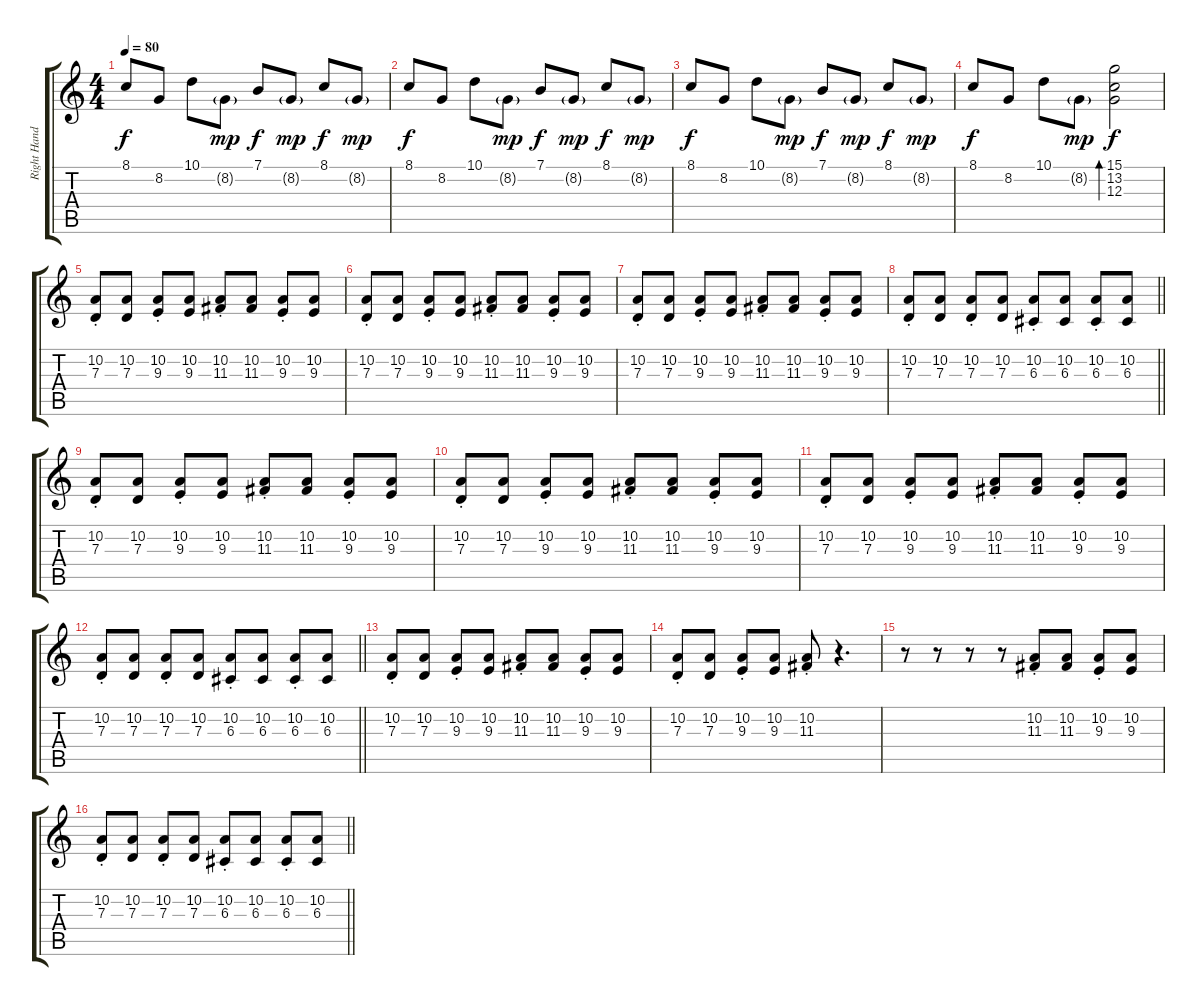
\track ("Right Hand Piano - Nick" "Right Hand") {instrument brightacousticpiano bank 98}
\staff {score tabs}
\tuning (E4 B3 G3 D3 A2 E2) {hide}
\ts (4 4)
\tempo 80
\clef g2
\ks c
8.1.8{dy f instrument orchestralharp} 8.2.8 10.1.8 8.2{g}.8{dy mp} 7.1.8{dy f} 8.2{g}.8{dy mp} 8.1.8{dy f} 8.2{g}.8{dy mp} |
8.1.8{dy f} 8.2.8 10.1.8 8.2{g}.8{dy mp} 7.1.8{dy f} 8.2{g}.8{dy mp} 8.1.8{dy f} 8.2{g}.8{dy mp} |
8.1.8{dy f} 8.2.8 10.1.8 8.2{g}.8{dy mp} 7.1.8{dy f} 8.2{g}.8{dy mp} 8.1.8{dy f} 8.2{g}.8{dy mp} |
8.1.8{dy f} 8.2.8 10.1.8 8.2{g}.8{dy mp} (15.1 13.2 12.3).2{bd 60 dy f} |
(10.2{st} 7.3{st}).8{instrument acousticgrandpiano} (10.2 7.3).8 (10.2{st} 9.3{st}).8 (10.2 9.3).8 (10.2{st} 11.3{st}).8 (10.2 11.3).8 (10.2{st} 9.3{st}).8 (10.2 9.3).8 |
(10.2{st} 7.3{st}).8 (10.2 7.3).8 (10.2{st} 9.3{st}).8 (10.2 9.3).8 (10.2{st} 11.3{st}).8 (10.2 11.3).8 (10.2{st} 9.3{st}).8 (10.2 9.3).8 |
(10.2{st} 7.3{st}).8 (10.2 7.3).8 (10.2{st} 9.3{st}).8 (10.2 9.3).8 (10.2{st} 11.3{st}).8 (10.2 11.3).8 (10.2{st} 9.3{st}).8 (10.2 9.3).8 |
\barLineRight lightlight
(10.2{st} 7.3{st}).8 (10.2 7.3).8 (10.2{st} 7.3{st}).8 (10.2 7.3).8 (10.2{st} 6.3{st}).8 (10.2 6.3).8 (10.2{st} 6.3{st}).8 (10.2 6.3).8 |
(10.2{st} 7.3{st}).8 (10.2 7.3).8 (10.2{st} 9.3{st}).8 (10.2 9.3).8 (10.2{st} 11.3{st}).8 (10.2 11.3).8 (10.2{st} 9.3{st}).8 (10.2 9.3).8 |
(10.2{st} 7.3{st}).8 (10.2 7.3).8 (10.2{st} 9.3{st}).8 (10.2 9.3).8 (10.2{st} 11.3{st}).8 (10.2 11.3).8 (10.2{st} 9.3{st}).8 (10.2 9.3).8 |
(10.2{st} 7.3{st}).8 (10.2 7.3).8 (10.2{st} 9.3{st}).8 (10.2 9.3).8 (10.2{st} 11.3{st}).8 (10.2 11.3).8 (10.2{st} 9.3{st}).8 (10.2 9.3).8 |
\barLineRight lightlight
(10.2{st} 7.3{st}).8 (10.2 7.3).8 (10.2{st} 7.3{st}).8 (10.2 7.3).8 (10.2{st} 6.3{st}).8 (10.2 6.3).8 (10.2{st} 6.3{st}).8 (10.2 6.3).8 |
(10.2{st} 7.3{st}).8 (10.2 7.3).8 (10.2{st} 9.3{st}).8 (10.2 9.3).8 (10.2{st} 11.3{st}).8 (10.2 11.3).8 (10.2{st} 9.3{st}).8 (10.2 9.3).8 |
(10.2{st} 7.3{st}).8 (10.2 7.3).8 (10.2{st} 9.3{st}).8 (10.2 9.3).8 (10.2{st} 11.3{st}).8 r.4{d} |
r.8 r.8 r.8 r.8 (10.2{st} 11.3{st}).8 (10.2 11.3).8 (10.2{st} 9.3{st}).8 (10.2 9.3).8 |
\barLineRight lightlight
(10.2{st} 7.3{st}).8 (10.2 7.3).8 (10.2{st} 7.3{st}).8 (10.2 7.3).8 (10.2{st} 6.3{st}).8 (10.2 6.3).8 (10.2{st} 6.3{st}).8 (10.2 6.3).8
